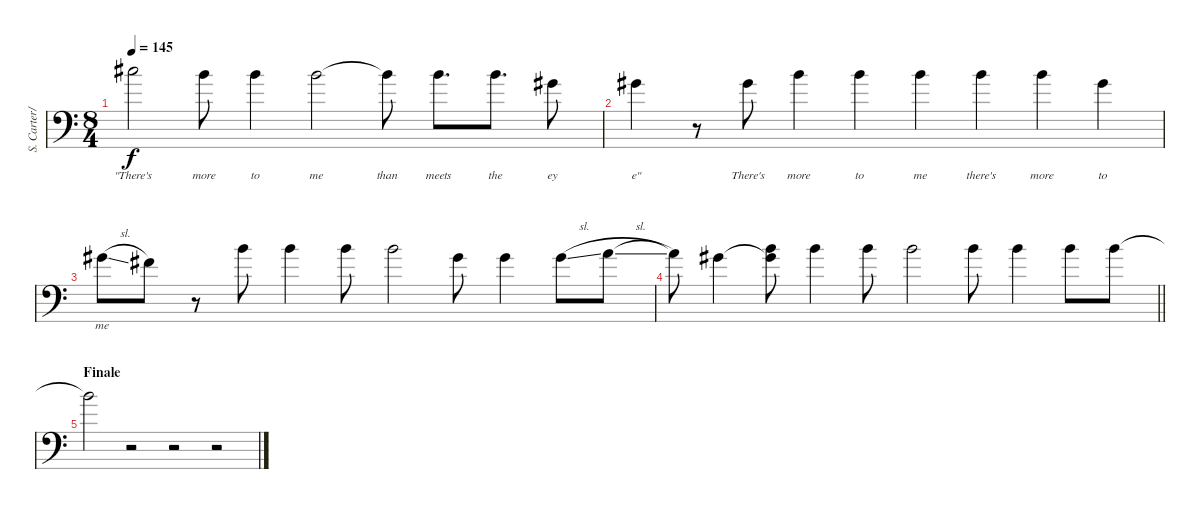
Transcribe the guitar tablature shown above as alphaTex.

\track ("S. Carter/Strings" "S. Carter/") {instrument stringensemble1}
\staff {score}
\tuning (Bb3 F3 Db3 B2 Ab1 Db1) {hide}
\ts (8 4)
\tempo 145
\clef f4
\ks c
20.2{t}.2{lyrics (0 "\"There's") lyrics (1 "") lyrics (2 "") lyrics (3 "") lyrics (4 "") dy f} 18.2.8{lyrics (0 "more") lyrics (1 "") lyrics (2 "") lyrics (3 "") lyrics (4 "")} 18.2.4{lyrics (0 "to") lyrics (1 "") lyrics (2 "") lyrics (3 "") lyrics (4 "")} 18.2.2{lyrics (0 "me") lyrics (1 "") lyrics (2 "") lyrics (3 "") lyrics (4 "")} 18.2{t}.8{lyrics (0 "than") lyrics (1 "") lyrics (2 "") lyrics (3 "") lyrics (4 "")} 18.2.8{d lyrics (0 "meets") lyrics (1 "") lyrics (2 "") lyrics (3 "") lyrics (4 "")} 18.2.8{d lyrics (0 "the") lyrics (1 "") lyrics (2 "") lyrics (3 "") lyrics (4 "")} 15.2.8{lyrics (0 "ey") lyrics (1 "") lyrics (2 "") lyrics (3 "") lyrics (4 "")} |
15.2.4{lyrics (0 "e\"") lyrics (1 "") lyrics (2 "") lyrics (3 "") lyrics (4 "")} r.8 15.2.8{lyrics (0 "There's") lyrics (1 "") lyrics (2 "") lyrics (3 "") lyrics (4 "")} 18.2.4{lyrics (0 "more") lyrics (1 "") lyrics (2 "") lyrics (3 "") lyrics (4 "")} 18.2.4{lyrics (0 "to") lyrics (1 "") lyrics (2 "") lyrics (3 "") lyrics (4 "")} 18.2.4{lyrics (0 "me") lyrics (1 "") lyrics (2 "") lyrics (3 "") lyrics (4 "")} 18.2.4{lyrics (0 "there's") lyrics (1 "") lyrics (2 "") lyrics (3 "") lyrics (4 "")} 18.2.4{lyrics (0 "more") lyrics (1 "") lyrics (2 "") lyrics (3 "") lyrics (4 "")} 15.2.4{lyrics (0 "to") lyrics (1 "") lyrics (2 "") lyrics (3 "") lyrics (4 "")} |
15.2{sl}.8{lyrics (0 "me") lyrics (1 "") lyrics (2 "") lyrics (3 "") lyrics (4 "")} 13.2.8 r.8 18.2.8 18.2.4 18.2.8 18.2.2 15.2.8 15.2.4 15.2{sl}.8 16.2{sl}.8 |
\barLineRight lightlight
16.2{t}.8 15.2.4 (13.1 15.2{t}).8 13.1.4 13.1.8 13.1.2 13.1.8 13.1.4 13.1.8 13.1.8 |
\section ("" "Finale")
13.1{t}.2 r.2 r.2 r.2
